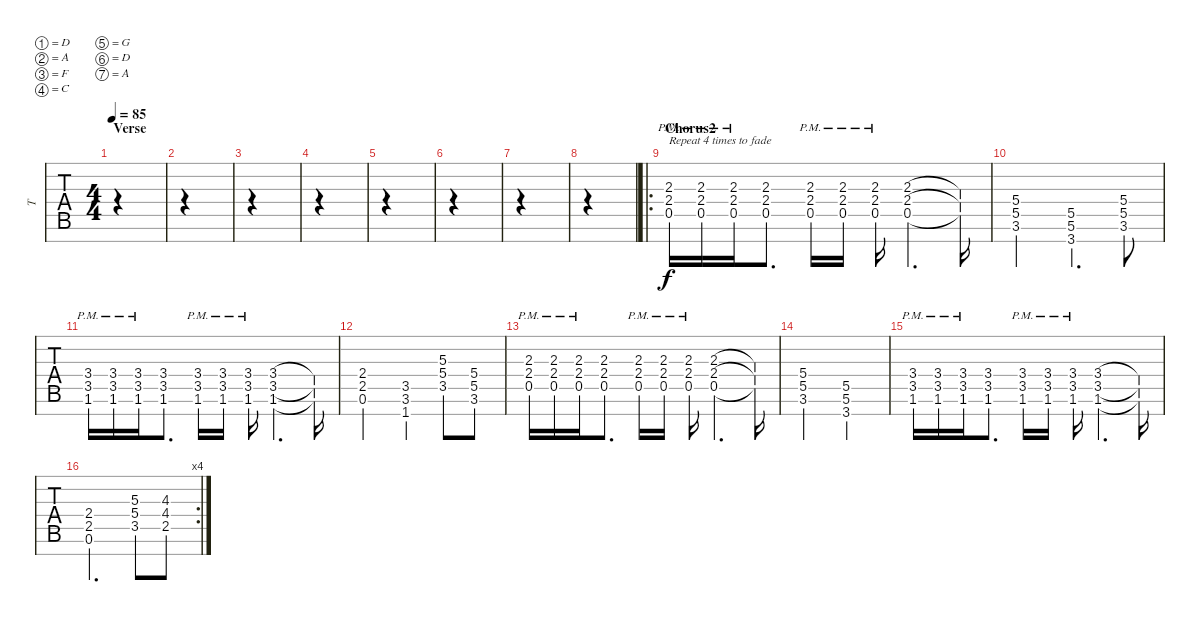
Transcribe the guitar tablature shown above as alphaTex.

\defaultSystemsLayout 4
\bracketExtendMode groupsimilarinstruments
\otherSystemsTrackNameOrientation horizontal
\track ("Guitar-1" "T") {solo instrument overdrivenguitar}
\staff {tabs}
\tuning (D4 A3 F3 C3 G2 D2 A1)
\ts (4 4)
\section ("" "Verse")
\scale
1.06963
\tempo 85
\accidentals auto
\clef g2
\ottava regular
\simile none
\scale
1.03909
\ks bb
|
\scale
0.97679
\scale
0.960908 |
\scale
0.97679
\scale
1.03909 |
\scale
0.97679
\scale
0.960908 |
\scale
1.06495
\scale
1.03909 |
\scale
0.972111
\scale
0.960908 |
\scale
0.972111
\scale
1.03909 |
\scale
0.990827
\scale
0.960908 |
\ro
\section ("" "Chorus2")
\scale
1.0978
\scale
1.03909 (0.5{pm acc forcenatural} 2.3{pm acc forcenatural} 2.4{pm acc forcenatural}).16{txt "Repeat 4 times to fade"} (0.5{pm acc forcenatural} 2.3{pm acc forcenatural} 2.4{pm acc forcenatural}).16 (0.5{pm acc forcenatural} 2.4{pm acc forcenatural} 2.3{pm acc forcenatural}).16 (0.5{acc forcenatural} 2.3{acc forcenatural} 2.4{acc forcenatural}).8{d} (0.5{pm acc forcenatural} 2.4{acc forcenatural} 2.3{acc forcenatural}).16 (0.5{pm acc forcenatural} 2.3{acc forcenatural} 2.4{acc forcenatural}).16 (0.5{pm acc forcenatural} 2.4{acc forcenatural} 2.3{acc forcenatural}).16 (0.5{acc forcenatural} 2.4{acc forcenatural} 2.3{acc forcenatural}).4{d} (0.5{t acc forcenatural} 2.3{t acc forcenatural} 2.4{t acc forcenatural}).16 |
\scale
0.967398
\scale
0.960908 (3.6{acc forcenatural} 5.5{acc forcenatural} 5.4{acc forcenatural}).2 (3.7{acc forcenatural} 5.6{acc forcenatural} 5.5{acc forcenatural}).4{d} (3.6{acc forcenatural} 5.5{acc forcenatural} 5.4{acc forcenatural}).8 |
\scale
0.967398
\scale
1.03909 (3.5{pm acc forcenatural} 3.4{pm acc forcenatural} 1.6{acc forcenatural}).16 (3.5{pm acc forcenatural} 3.4{pm acc forcenatural} 1.6{acc forcenatural}).16 (3.5{pm acc forcenatural} 3.4{pm acc forcenatural} 1.6{acc forcenatural}).16 (3.5{acc forcenatural} 3.4{acc forcenatural} 1.6{acc forcenatural}).8{d} (3.5{pm acc forcenatural} 3.4{pm acc forcenatural} 1.6{acc forcenatural}).16 (3.5{pm acc forcenatural} 3.4{pm acc forcenatural} 1.6{acc forcenatural}).16 (3.5{pm acc forcenatural} 3.4{pm acc forcenatural} 1.6{acc forcenatural}).16 (3.5{acc forcenatural} 3.4{acc forcenatural} 1.6{acc forcenatural}).4{d} (3.5{t acc forcenatural} 3.4{t acc forcenatural} 1.6{t acc forcenatural}).16 |
\scale
0.967398
\scale
0.960908 (0.6{acc forcenatural} 2.5{acc forcenatural} 2.4{acc forcenatural}).2 (3.6{acc forcenatural} 3.5{acc forcenatural} 1.7{acc forcenatural}).4 (3.5{acc forcenatural} 5.4{acc forcenatural} 5.3{acc forcenatural}).8 (3.6{acc forcenatural} 5.5{acc forcenatural} 5.4{acc forcenatural}).8 |
\scale
1.0574
\scale
1.03909 (0.5{pm acc forcenatural} 2.3{pm acc forcenatural} 2.4{pm acc forcenatural}).16 (0.5{pm acc forcenatural} 2.3{pm acc forcenatural} 2.4{pm acc forcenatural}).16 (0.5{pm acc forcenatural} 2.3{pm acc forcenatural} 2.4{pm acc forcenatural}).16 (0.5{acc forcenatural} 2.3{acc forcenatural} 2.4{acc forcenatural}).8{d} (0.5{pm acc forcenatural} 2.3{pm acc forcenatural} 2.4{pm acc forcenatural}).16 (0.5{pm acc forcenatural} 2.3{pm acc forcenatural} 2.4{pm acc forcenatural}).16 (0.5{pm acc forcenatural} 2.3{pm acc forcenatural} 2.4{pm acc forcenatural}).16 (0.5{acc forcenatural} 2.3{acc forcenatural} 2.4{acc forcenatural}).4{d} (0.5{t acc forcenatural} 2.3{t acc forcenatural} 2.4{t acc forcenatural}).16 |
\scale
0.964558
\scale
0.960908 (3.6{acc forcenatural} 5.5{acc forcenatural} 5.4{acc forcenatural}).2 (3.7{acc forcenatural} 5.6{acc forcenatural} 5.5{acc forcenatural}).2 |
\scale
0.964558
\scale
1.03909 (1.6{pm acc forcenatural} 3.5{pm acc forcenatural} 3.4{pm acc forcenatural}).16 (1.6{pm acc forcenatural} 3.5{pm acc forcenatural} 3.4{pm acc forcenatural}).16 (1.6{pm acc forcenatural} 3.5{pm acc forcenatural} 3.4{pm acc forcenatural}).16 (1.6{acc forcenatural} 3.5{acc forcenatural} 3.4{acc forcenatural}).8{d} (1.6{pm acc forcenatural} 3.5{pm acc forcenatural} 3.4{pm acc forcenatural}).16 (1.6{pm acc forcenatural} 3.5{pm acc forcenatural} 3.4{pm acc forcenatural}).16 (1.6{pm acc forcenatural} 3.5{pm acc forcenatural} 3.4{pm acc forcenatural}).16 (1.6{acc forcenatural} 3.5{acc forcenatural} 3.4{acc forcenatural}).4{d} (1.6{t acc forcenatural} 3.5{t acc forcenatural} 3.4{t acc forcenatural}).16 |
\rc 4
\scale
1.01349
\scale
0.960908 (0.6{acc forcenatural} 2.5{acc forcenatural} 2.4{acc forcenatural}).2{d} (3.5{acc forcenatural} 5.4{acc forcenatural} 5.3{acc forcenatural}).8 (2.5{acc forcenatural} 4.4{acc #} 4.3{acc forcenatural}).8
